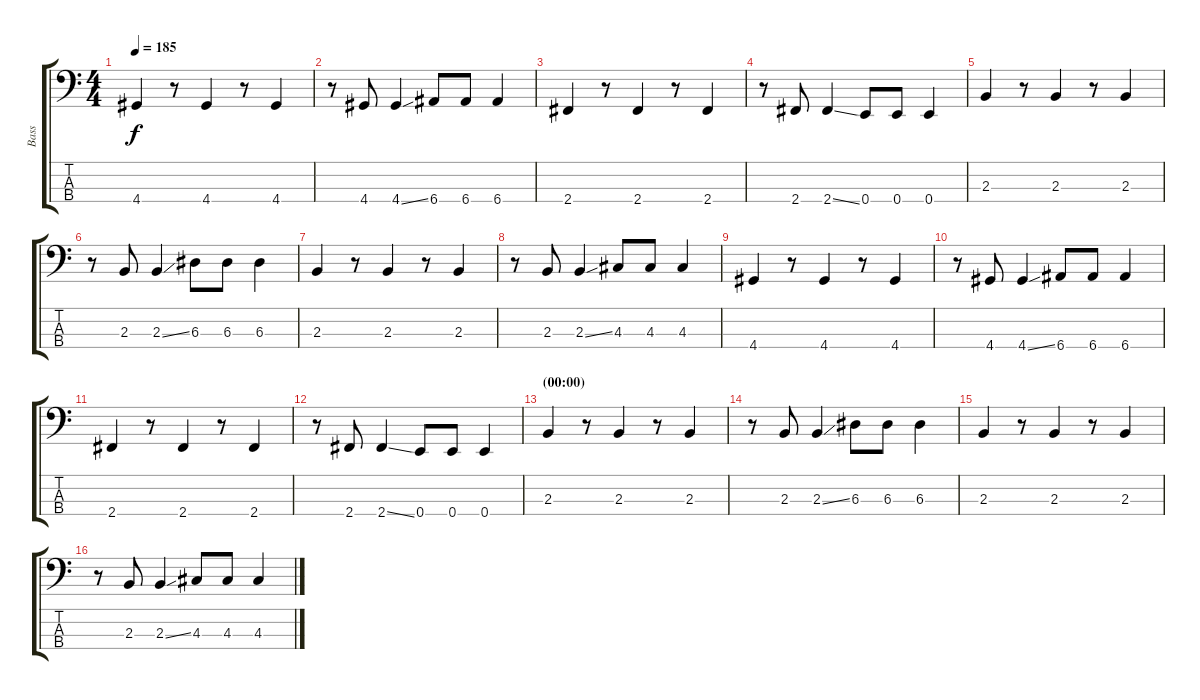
\track ("Bass" "Bass") {instrument electricbasspick}
\staff {score tabs}
\tuning (G2 D2 A1 E1) {hide}
\ts (4 4)
\tempo 185
\clef f4
\ks c
4.4.4{dy f} r.8 4.4.4 r.8 4.4.4 |
r.8 4.4.8 4.4{ss}.4 6.4.8 6.4.8 6.4.4 |
2.4.4 r.8 2.4.4 r.8 2.4.4 |
r.8 2.4.8 2.4{ss}.4 0.4.8 0.4.8 0.4.4 |
2.3.4 r.8 2.3.4 r.8 2.3.4 |
r.8 2.3.8 2.3{ss}.4 6.3.8 6.3.8 6.3.4 |
2.3.4 r.8 2.3.4 r.8 2.3.4 |
r.8 2.3.8 2.3{ss}.4 4.3.8 4.3.8 4.3.4 |
4.4.4 r.8 4.4.4 r.8 4.4.4 |
r.8 4.4.8 4.4{ss}.4 6.4.8 6.4.8 6.4.4 |
2.4.4 r.8 2.4.4 r.8 2.4.4 |
r.8 2.4.8 2.4{ss}.4 0.4.8 0.4.8 0.4.4 |
\section ("" "(00:00)")
2.3.4 r.8 2.3.4 r.8 2.3.4 |
r.8 2.3.8 2.3{ss}.4 6.3.8 6.3.8 6.3.4 |
2.3.4 r.8 2.3.4 r.8 2.3.4 |
r.8 2.3.8 2.3{ss}.4 4.3.8 4.3.8 4.3.4
